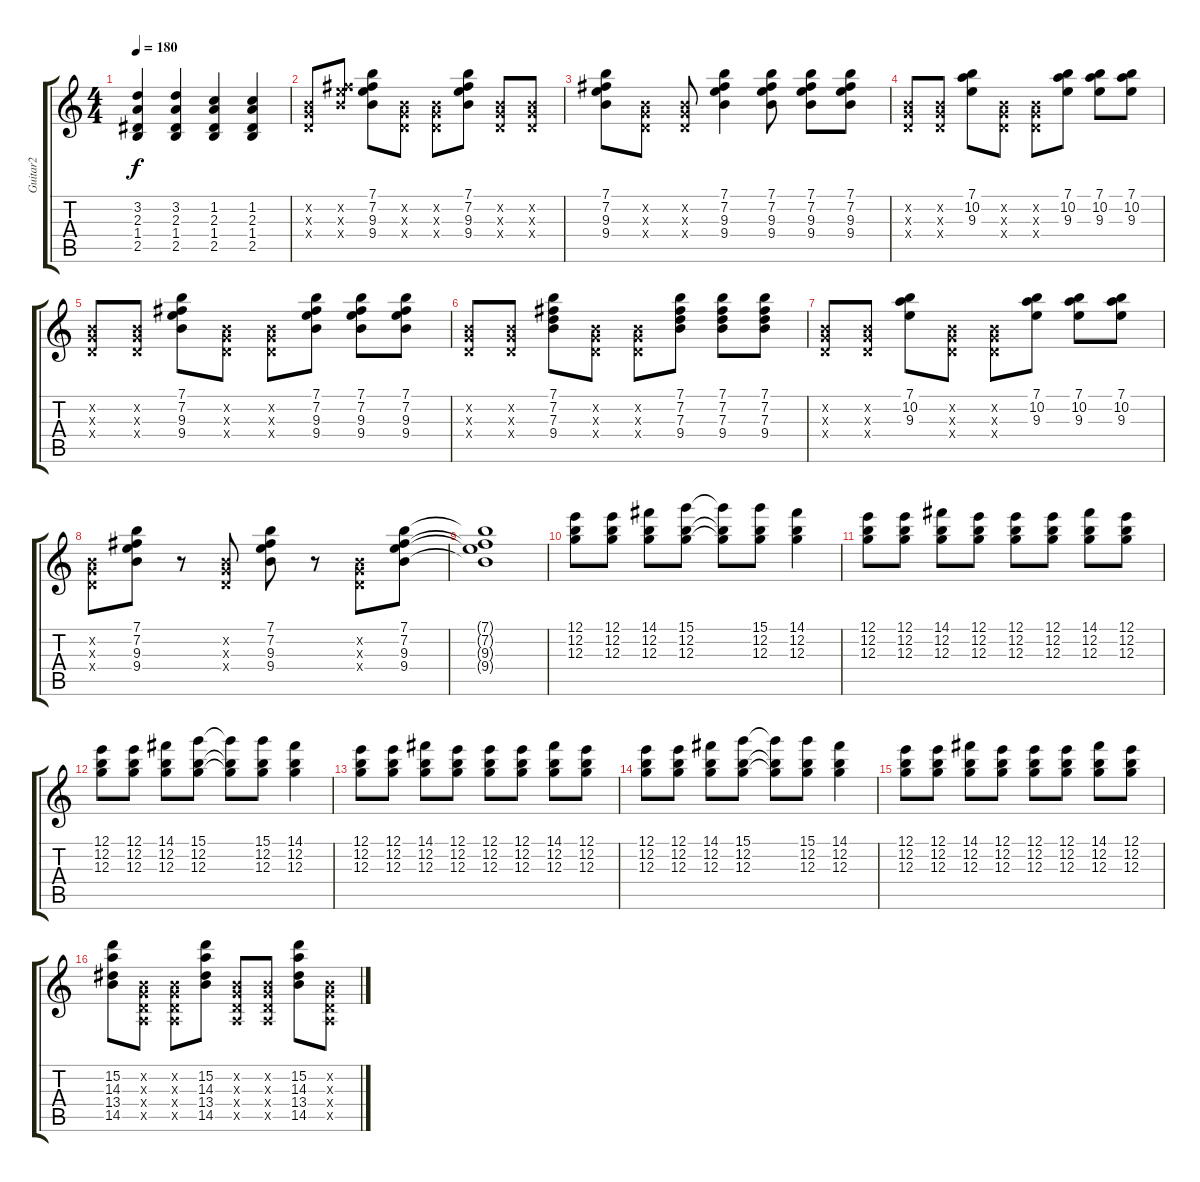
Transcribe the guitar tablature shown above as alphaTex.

\track ("Guitar2" "Guitar2") {instrument distortionguitar}
\staff {score tabs}
\tuning (E4 B3 G3 D3 A2 E2) {hide}
\ts (4 4)
\tempo 180
\clef g2
\ks c
(3.2 2.3 1.4 2.5).4{dy f} (3.2 2.3 1.4 2.5).4 (1.2 2.3 1.4 2.5).4 (1.2 2.3 1.4 2.5).4 |
(0.2{x} 0.3{x} 0.4{x}).8 (7.2{x} 9.3{x} 9.4{x}).8 (7.1 7.2 9.3 9.4).8 (0.2{x} 0.3{x} 0.4{x}).8 (0.2{x} 0.3{x} 0.4{x}).8 (7.1 7.2 9.3 9.4).8 (0.2{x} 0.3{x} 0.4{x}).8 (0.2{x} 0.3{x} 0.4{x}).8 |
(7.1 7.2 9.3 9.4).8 (0.2{x} 0.3{x} 0.4{x}).8 (0.2{x} 0.3{x} 0.4{x}).8 (7.1 7.2 9.3 9.4).4 (7.1 7.2 9.3 9.4).8 (7.1 7.2 9.3 9.4).8 (7.1 7.2 9.3 9.4).8 |
(0.2{x} 0.3{x} 0.4{x}).8 (0.2{x} 0.3{x} 0.4{x}).8 (7.1 10.2 9.3).8 (0.2{x} 0.3{x} 0.4{x}).8 (0.2{x} 0.3{x} 0.4{x}).8 (7.1 10.2 9.3).8 (7.1 10.2 9.3).8 (7.1 10.2 9.3).8 |
(0.2{x} 0.3{x} 0.4{x}).8 (0.2{x} 0.3{x} 0.4{x}).8 (7.1 7.2 9.3 9.4).8 (0.2{x} 0.3{x} 0.4{x}).8 (0.2{x} 0.3{x} 0.4{x}).8 (7.1 7.2 9.3 9.4).8 (7.1 7.2 9.3 9.4).8 (7.1 7.2 9.3 9.4).8 |
(0.2{x} 0.3{x} 0.4{x}).8 (0.2{x} 0.3{x} 0.4{x}).8 (7.1 7.2 7.3 9.4).8 (0.2{x} 0.3{x} 0.4{x}).8 (0.2{x} 0.3{x} 0.4{x}).8 (7.1 7.2 7.3 9.4).8 (7.1 7.2 7.3 9.4).8 (7.1 7.2 7.3 9.4).8 |
(0.2{x} 0.3{x} 0.4{x}).8 (0.2{x} 0.3{x} 0.4{x}).8 (7.1 10.2 9.3).8 (0.2{x} 0.3{x} 0.4{x}).8 (0.2{x} 0.3{x} 0.4{x}).8 (7.1 10.2 9.3).8 (7.1 10.2 9.3).8 (7.1 10.2 9.3).8 |
(0.2{x} 0.3{x} 0.4{x}).8 (7.1 7.2 9.3 9.4).8 r.8 (0.2{x} 0.3{x} 0.4{x}).8 (7.1 7.2 9.3 9.4).8 r.8 (0.2{x} 0.3{x} 0.4{x}).8 (7.1 7.2 9.3 9.4).8 |
(7.1{t} 7.2{t} 9.3{t} 9.4{t}).1 |
(12.1 12.2 12.3).8 (12.1 12.2 12.3).8 (14.1 12.2 12.3).8 (15.1 12.2 12.3).8 (15.1{t} 12.2{t} 12.3{t}).8 (15.1 12.2 12.3).8 (14.1 12.2 12.3).4 |
(12.1 12.2 12.3).8 (12.1 12.2 12.3).8 (14.1 12.2 12.3).8 (12.1 12.2 12.3).8 (12.1 12.2 12.3).8 (12.1 12.2 12.3).8 (14.1 12.2 12.3).8 (12.1 12.2 12.3).8 |
(12.1 12.2 12.3).8 (12.1 12.2 12.3).8 (14.1 12.2 12.3).8 (15.1 12.2 12.3).8 (15.1{t} 12.2{t} 12.3{t}).8 (15.1 12.2 12.3).8 (14.1 12.2 12.3).4 |
(12.1 12.2 12.3).8 (12.1 12.2 12.3).8 (14.1 12.2 12.3).8 (12.1 12.2 12.3).8 (12.1 12.2 12.3).8 (12.1 12.2 12.3).8 (14.1 12.2 12.3).8 (12.1 12.2 12.3).8 |
(12.1 12.2 12.3).8 (12.1 12.2 12.3).8 (14.1 12.2 12.3).8 (15.1 12.2 12.3).8 (15.1{t} 12.2{t} 12.3{t}).8 (15.1 12.2 12.3).8 (14.1 12.2 12.3).4 |
(12.1 12.2 12.3).8 (12.1 12.2 12.3).8 (14.1 12.2 12.3).8 (12.1 12.2 12.3).8 (12.1 12.2 12.3).8 (12.1 12.2 12.3).8 (14.1 12.2 12.3).8 (12.1 12.2 12.3).8 |
(15.2 14.3 13.4 14.5).8 (0.2{x} 0.3{x} 0.4{x} 0.5{x}).8 (0.2{x} 0.3{x} 0.4{x} 0.5{x}).8 (15.2 14.3 13.4 14.5).8 (0.2{x} 0.3{x} 0.4{x} 0.5{x}).8 (0.2{x} 0.3{x} 0.4{x} 0.5{x}).8 (15.2 14.3 13.4 14.5).8 (0.2{x} 0.3{x} 0.4{x} 0.5{x}).8
